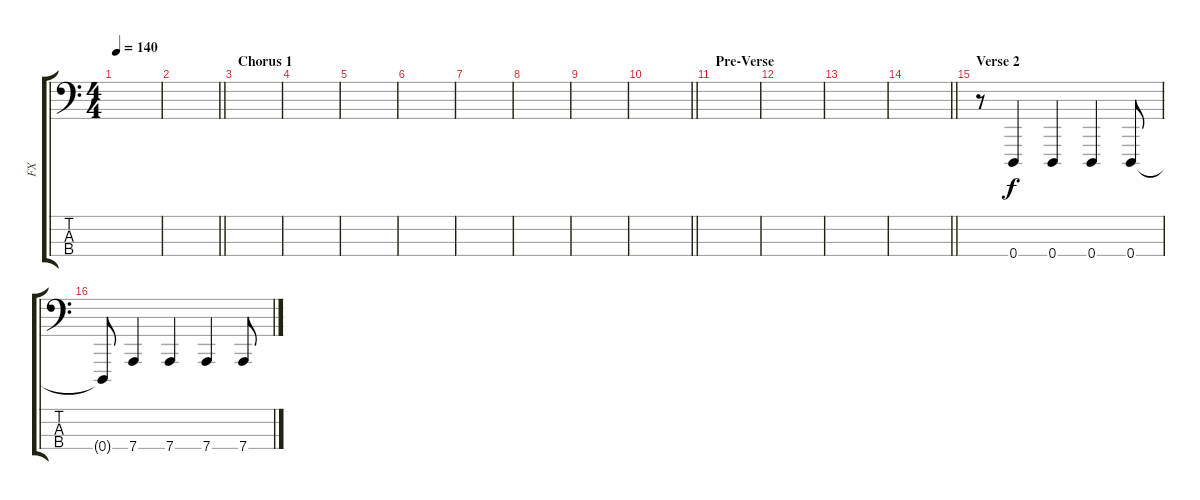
\track ("FX" "FX") {instrument lead2sawtooth}
\staff {score tabs}
\tuning (G2 D2 A1 D1) {hide}
\ts (4 4)
\tempo 140
\clef f4
\ks c
|
\barLineRight lightlight
|
\section ("" "Chorus 1")
|
|
|
|
|
|
|
\barLineRight lightlight
|
\section ("" "Pre-Verse")
|
|
|
\barLineRight lightlight
|
\section ("" "Verse 2")
r.8 0.4.4 0.4.4 0.4.4 0.4.8 |
0.4{t}.8 7.4.4 7.4.4 7.4.4 7.4.8
